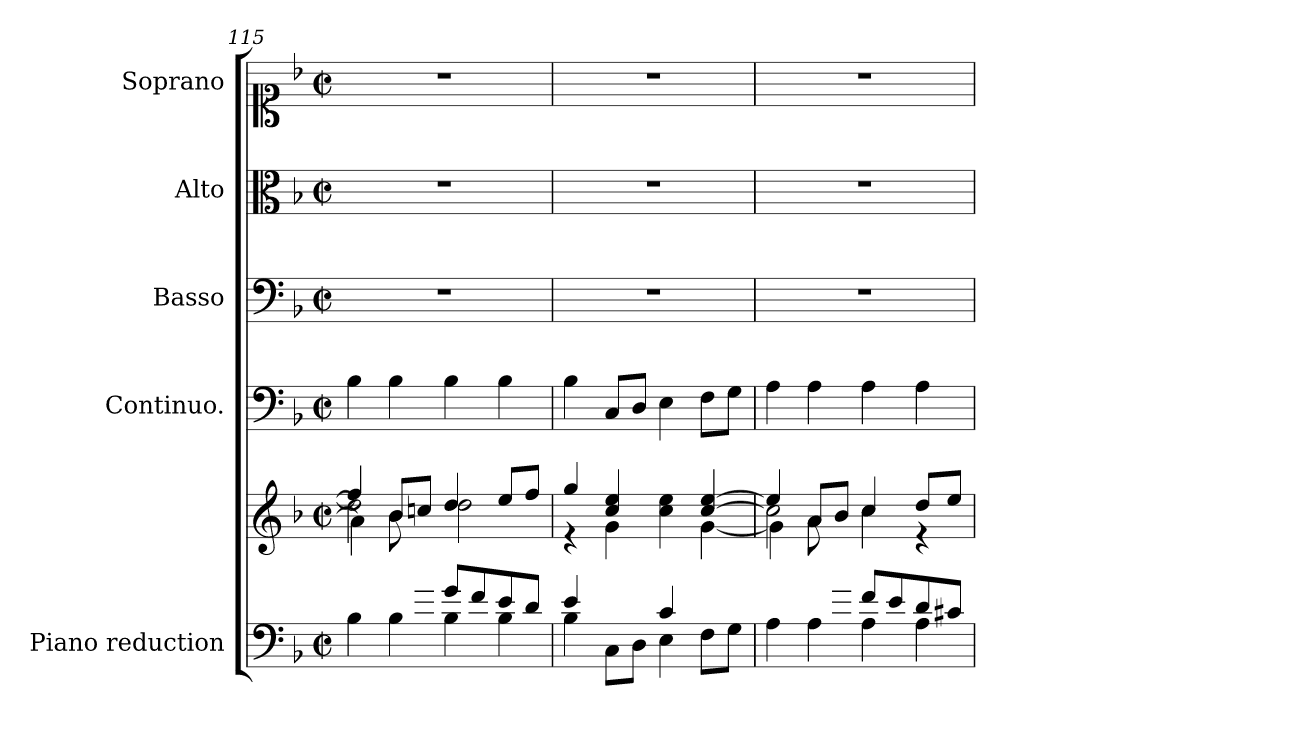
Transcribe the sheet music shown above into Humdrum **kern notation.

**kern	**kern	**kern	**kern	**kern	**kern
*part5	*part5	*part4	*part3	*part2	*part1
*staff6	*staff5	*staff4	*staff3	*staff2	*staff1
*I"Piano reduction	*	*I"Continuo.	*I"Basso	*I"Alto	*I"Soprano
*I'Pno	*	*	*	*	*
*clefF4	*clefG2	*clefF4	*clefF4	*clefC3	*clefC1
*k[b-]	*k[b-]	*k[b-]	*k[b-]	*k[b-]	*k[b-]
*F:	*F:	*F:	*F:	*F:	*F:
*M2/2	*M2/2	*M2/2	*M2/2	*M2/2	*M2/2
*met(c|)	*met(c|)	*met(c|)	*met(c|)	*met(c|)	*met(c|)
=115	=115	=115	=115	=115	=115
*^	*^	*	*	*	*
*	*	*	*^	*	*	*	*
4.ryy	4B-\	4ff/]	2dd\]	4a\]	4B-\	1r	1r	1r
.	4B-\	8b-/L	.	8b-\L	4B-\	.	.	.
8a/J	.	8ccn/J	.	2ryy	.	.	.	.
8g/L	4B-\	4dd/	2dd\	.	4B-\	.	.	.
8f/	.	.	.	.	.	.	.	.
8e/	4B-\	8ee/L	.	.	4B-\	.	.	.
8d/J	.	8ff/J	.	8ryy	.	.	.	.
*	*	*	*v	*v	*	*	*	*
!!LO:LB:g=z
=116	=116	=116	=116	=116	=116	=116	=116
4e/	4B-\	4gg/	4r	4B-\	1r	1r	1r
4ryy	8C\L	4cc/ 4ee/	4g\	8C/L	.	.	.
.	8D\J	.	.	8D/J	.	.	.
4c/	4E\	4cc\ 4ee\	4ryy	4E\	.	.	.
4ryy	8F\L	[4cc/ [4ee/	[4g\	8F\L	.	.	.
.	8G\J	.	.	8G\J	.	.	.
=117	=117	=117	=117	=117	=117	=117	=117
*	*	*	*^	*	*	*	*
4.ryy	4A\	4ee/]	2cc\]	4g\]	4A\	1r	1r	1r
.	4A\	8a/L	.	8a\L	4A\	.	.	.
8g/J	.	8b-/J	.	2ryy	.	.	.	.
8f/L	4A\	4cc/	4cc\	.	4A\	.	.	.
8e/	.	.	.	.	.	.	.	.
8d/	4A\	8dd/L	4r	.	4A\	.	.	.
8c#X/J	.	8ee/J	.	8ryy	.	.	.	.
*v	*v	*	*	*	*	*	*	*
*	*v	*v	*v	*	*	*	*
=	=	=	=	=	=
*-	*-	*-	*-	*-	*-
